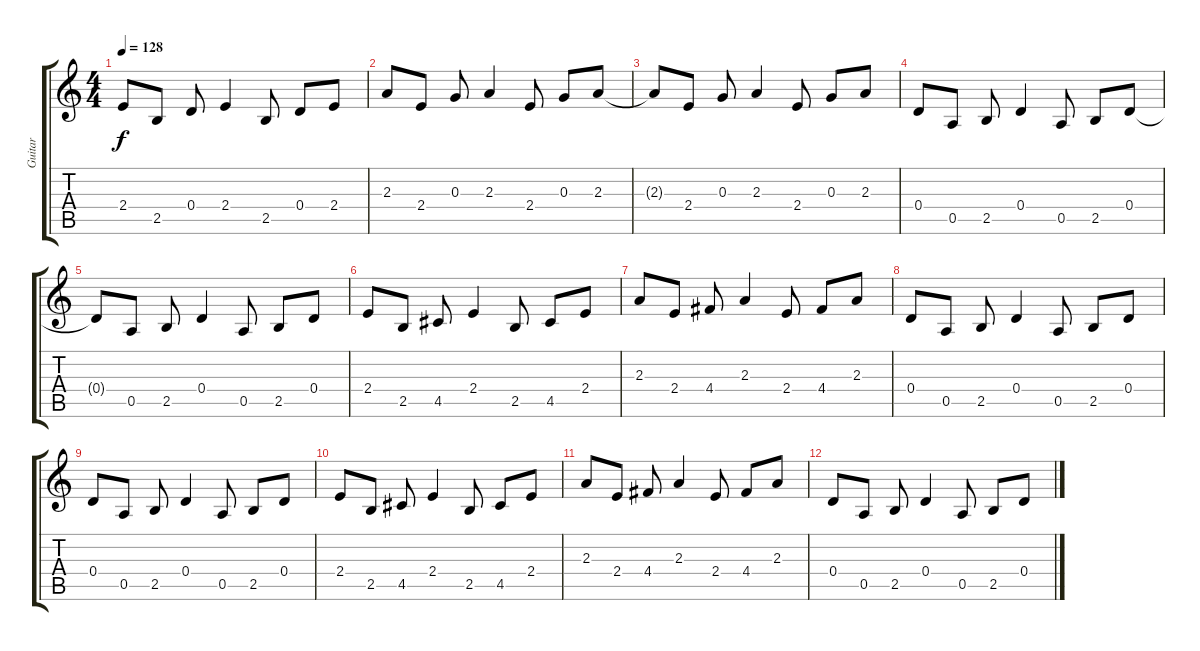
\track ("Guitar" "Guitar") {instrument overdrivenguitar}
\staff {score tabs}
\tuning (E4 B3 G3 D3 A2 E2) {hide}
\ts (4 4)
\tempo 128
\clef g2
\ks c
2.4{t}.8{dy f} 2.5.8 0.4.8 2.4.4 2.5.8 0.4.8 2.4.8 |
2.3.8 2.4.8 0.3.8 2.3.4 2.4.8 0.3.8 2.3.8 |
2.3{t}.8 2.4.8 0.3.8 2.3.4 2.4.8 0.3.8 2.3.8 |
0.4.8 0.5.8 2.5.8 0.4.4 0.5.8 2.5.8 0.4.8 |
0.4{t}.8 0.5.8 2.5.8 0.4.4 0.5.8 2.5.8 0.4.8 |
2.4.8 2.5.8 4.5.8 2.4.4 2.5.8 4.5.8 2.4.8 |
2.3.8 2.4.8 4.4.8 2.3.4 2.4.8 4.4.8 2.3.8 |
0.4.8 0.5.8 2.5.8 0.4.4 0.5.8 2.5.8 0.4.8 |
0.4.8 0.5.8 2.5.8 0.4.4 0.5.8 2.5.8 0.4.8 |
2.4.8 2.5.8 4.5.8 2.4.4 2.5.8 4.5.8 2.4.8 |
2.3.8 2.4.8 4.4.8 2.3.4 2.4.8 4.4.8 2.3.8 |
0.4.8 0.5.8 2.5.8 0.4.4 0.5.8 2.5.8 0.4.8
